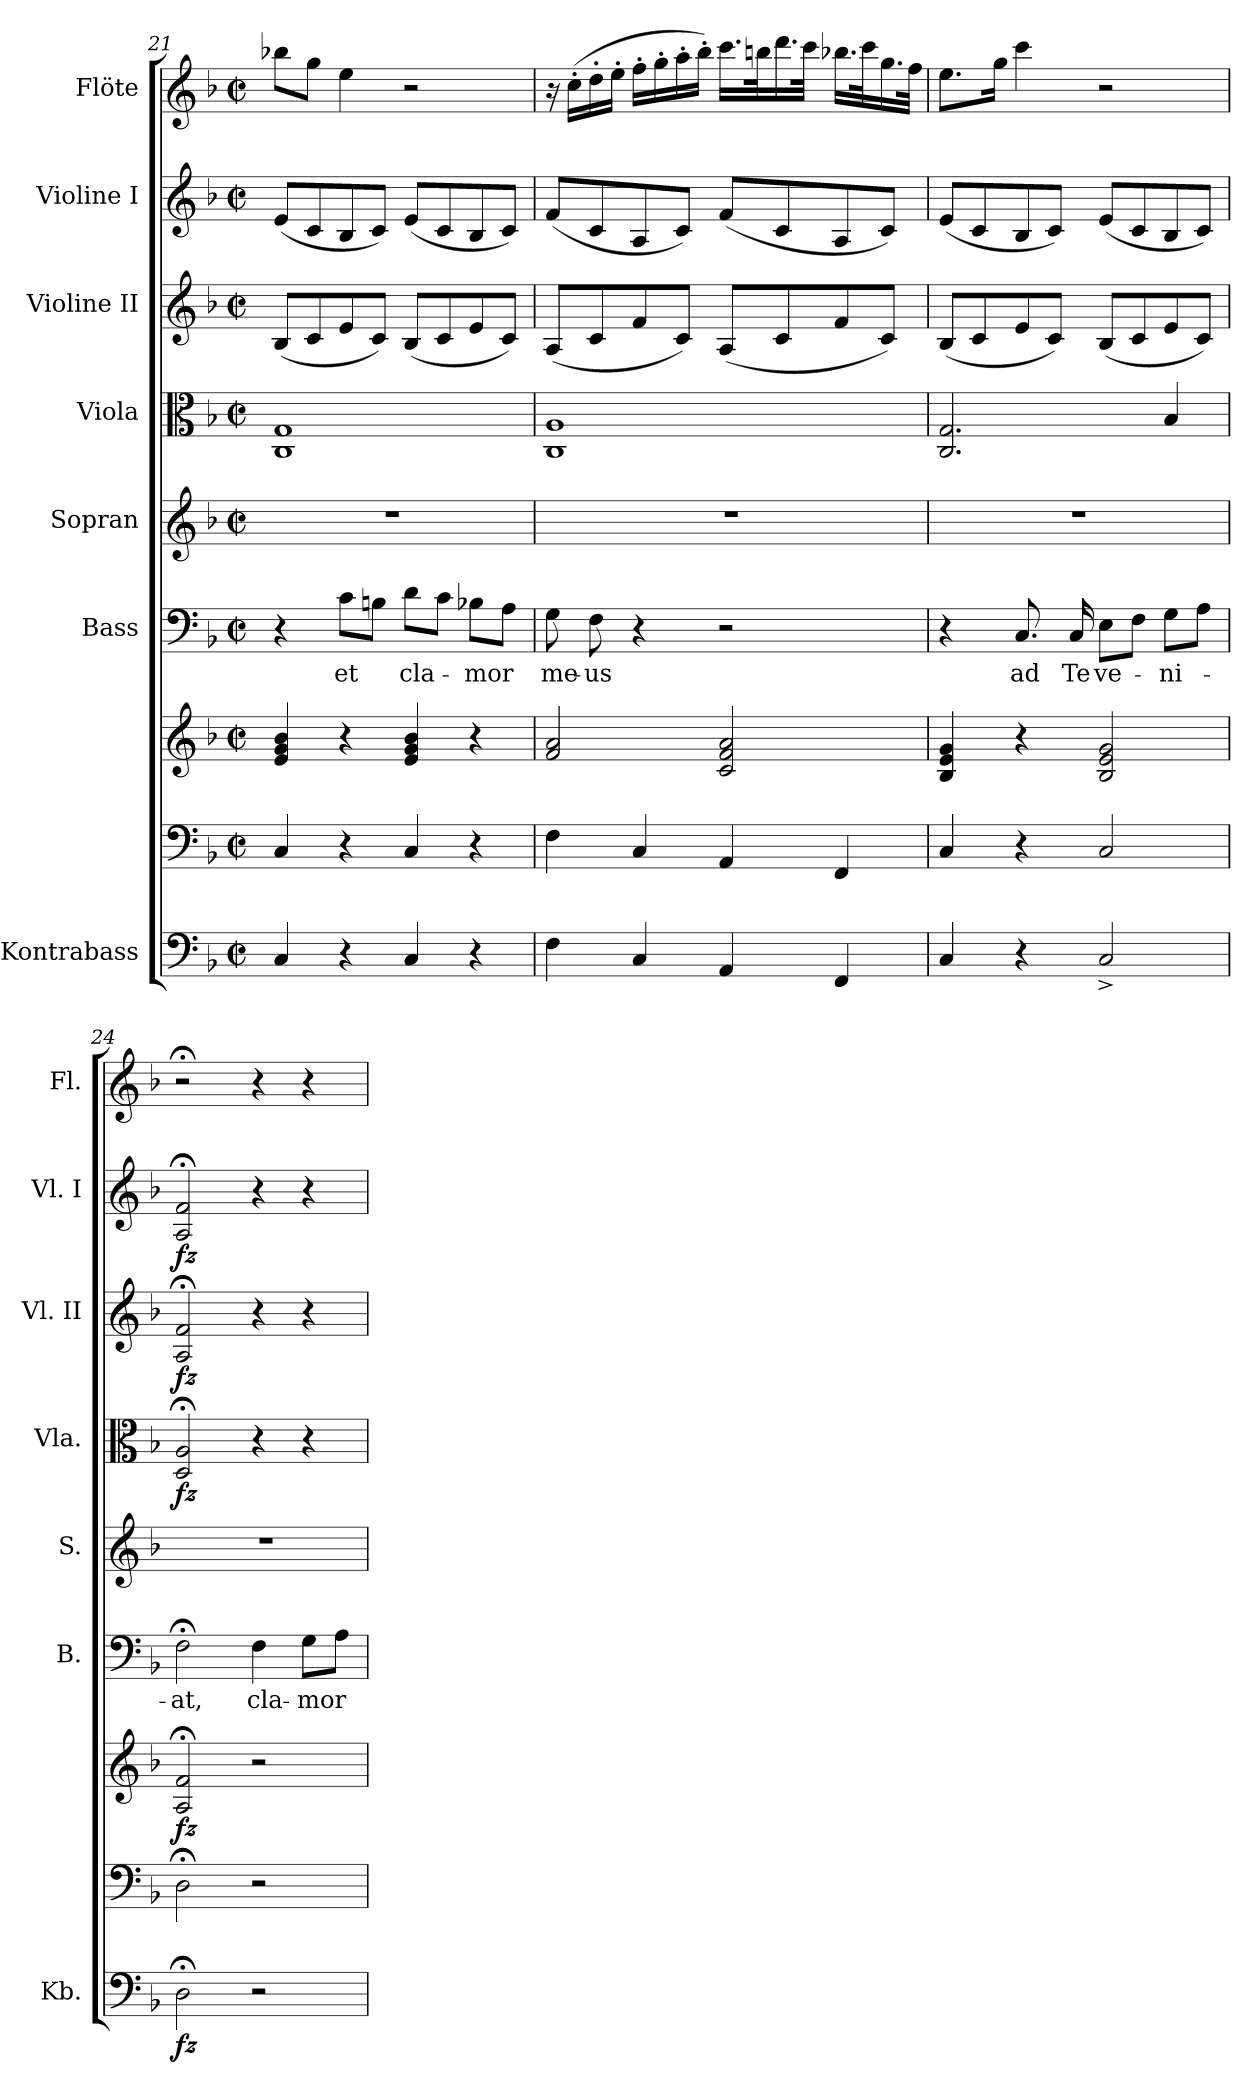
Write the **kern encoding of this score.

**kern	**dynam	**kern	**kern	**dynam	**kern	**text	**kern	**kern	**dynam	**kern	**dynam	**kern	**dynam	**kern
*part8	*part8	*part7	*part7	*part7	*part6	*part6	*part5	*part4	*part4	*part3	*part3	*part2	*part2	*part1
*staff9	*staff9	*staff8	*staff7	*staff7/8	*staff6	*staff6	*staff5	*staff4	*staff4	*staff3	*staff3	*staff2	*staff2	*staff1
*I"Kontrabass	*	*	*	*	*I"Bass	*	*I"Sopran	*I"Viola	*	*I"Violine II	*	*I"Violine I	*	*I"Flöte
*I'Kb.	*	*	*	*	*I'B.	*	*I'S.	*I'Vla.	*	*I'Vl. II	*	*I'Vl. I	*	*I'Fl.
!!LO:PB:g=z
*clefF4	*	*clefF4	*clefG2	*	*clefF4	*	*clefG2	*clefC3	*	*clefG2	*	*clefG2	*	*clefG2
*ITrd7c12	*	*	*	*	*	*	*	*	*	*	*	*	*	*
*k[b-]	*	*k[b-]	*k[b-]	*	*k[b-]	*	*k[b-]	*k[b-]	*	*k[b-]	*	*k[b-]	*	*k[b-]
*F:	*	*F:	*F:	*	*F:	*	*F:	*F:	*	*F:	*	*F:	*	*F:
*M2/2	*	*M2/2	*M2/2	*	*M2/2	*	*M2/2	*M2/2	*	*M2/2	*	*M2/2	*	*M2/2
*met(c|)	*	*met(c|)	*met(c|)	*	*met(c|)	*	*met(c|)	*met(c|)	*	*met(c|)	*	*met(c|)	*	*met(c|)
=21	=21	=21	=21	=21	=21	=21	=21	=21	=21	=21	=21	=21	=21	=21
4CC/	.	4C/	4e/ 4g/ 4b-/	.	4r	.	1r	1C 1G	.	(<8B-/L	.	(<8e/L	.	8bb-X\L
.	.	.	.	.	.	.	.	.	.	8c/	.	8c/	.	8gg\J
!	!	!	!	!	!	!LO:LY:b	!	!	!	!	!	!	!	!
4r	.	4r	4r	.	8c\L	et	.	.	.	8e/	.	8B-/	.	4ee\
.	.	.	.	.	8Bn\J	.	.	.	.	8c/J)	.	8c/J)	.	.
!	!	!	!	!	!	!LO:LY:b	!	!	!	!	!	!	!	!
4CC/	.	4C/	4e/ 4g/ 4b-/	.	8d\L	cla-	.	.	.	(<8B-/L	.	(<8e/L	.	2r
.	.	.	.	.	8c\J	.	.	.	.	8c/	.	8c/	.	.
!	!	!	!	!	!	!LO:LY:b	!	!	!	!	!	!	!	!
4r	.	4r	4r	.	8B-X\L	-mor	.	.	.	8e/	.	8B-/	.	.
.	.	.	.	.	8A\J	.	.	.	.	8c/J)	.	8c/J)	.	.
=22	=22	=22	=22	=22	=22	=22	=22	=22	=22	=22	=22	=22	=22	=22
!	!	!	!	!	!	!LO:LY:b	!	!	!	!	!	!	!	!
4FF\	.	4F\	2f/ 2a/	.	8G\	me-	1r	1C 1A	.	(<8A/L	.	(<8f/L	.	16r
.	.	.	.	.	.	.	.	.	.	.	.	.	.	(>16cc'>\LL
!	!	!	!	!	!	!LO:LY:b	!	!	!	!	!	!	!	!
.	.	.	.	.	8F\	-us	.	.	.	8c/	.	8c/	.	16dd'>\
.	.	.	.	.	.	.	.	.	.	.	.	.	.	16ee'>\JJ
4CC/	.	4C/	.	.	4r	.	.	.	.	8f/	.	8A/	.	16ff'>\LL
.	.	.	.	.	.	.	.	.	.	.	.	.	.	16gg'>\
.	.	.	.	.	.	.	.	.	.	8c/J)	.	8c/J)	.	16aa'>\
.	.	.	.	.	.	.	.	.	.	.	.	.	.	16bb-'>\JJ)
4AAA/	.	4AA/	2c/ 2f/ 2a/	.	2r	.	.	.	.	(<8A/L	.	(<8f/L	.	16.ccc\LL
.	.	.	.	.	.	.	.	.	.	.	.	.	.	32bbn\k
.	.	.	.	.	.	.	.	.	.	8c/	.	8c/	.	16.ddd\
.	.	.	.	.	.	.	.	.	.	.	.	.	.	32ccc\JJk
4FFF/	.	4FF/	.	.	.	.	.	.	.	8f/	.	8A/	.	16.bb-X\LL
.	.	.	.	.	.	.	.	.	.	.	.	.	.	32ccc\k
.	.	.	.	.	.	.	.	.	.	8c/J)	.	8c/J)	.	16.gg\
.	.	.	.	.	.	.	.	.	.	.	.	.	.	32ff\JJk
=23	=23	=23	=23	=23	=23	=23	=23	=23	=23	=23	=23	=23	=23	=23
4CC/	.	4C/	4B-/ 4e/ 4g/	.	4r	.	1r	2.C/ 2.G/	.	(<8B-/L	.	(<8e/L	.	8.ee\L
.	.	.	.	.	.	.	.	.	.	8c/	.	8c/	.	.
.	.	.	.	.	.	.	.	.	.	.	.	.	.	16gg\Jk
!	!	!	!	!	!	!LO:LY:b	!	!	!	!	!	!	!	!
4r	.	4r	4r	.	8.C/	ad	.	.	.	8e/	.	8B-/	.	4ccc\
.	.	.	.	.	.	.	.	.	.	8c/J)	.	8c/J)	.	.
!	!	!	!	!	!	!LO:LY:b	!	!	!	!	!	!	!	!
.	.	.	.	.	16C/	Te	.	.	.	.	.	.	.	.
!	!	!	!	!	!	!LO:LY:b	!	!	!	!	!	!	!	!
2CC^</	.	2C/	2B-/ 2e/ 2g/	.	8E\L	ve-	.	.	.	(<8B-/L	.	(<8e/L	.	2r
.	.	.	.	.	8F\J	.	.	.	.	8c/	.	8c/	.	.
!	!	!	!	!	!	!LO:LY:b	!	!	!	!	!	!	!	!
.	.	.	.	.	8G\L	-ni-	.	4B-/	.	8e/	.	8B-/	.	.
.	.	.	.	.	8A\J	.	.	.	.	8c/J)	.	8c/J)	.	.
=24	=24	=24	=24	=24	=24	=24	=24	=24	=24	=24	=24	=24	=24	=24
!	!LO:DY:b	!	!	!LO:DY:b	!	!LO:LY:b	!	!	!LO:DY:b	!	!LO:DY:b	!	!LO:DY:b	!
2DD;<\	fz	2D;<\	2A/;< 2f/;<	fz	2F;<\	-at,	1r	2D/;< 2A/;<	fz	2A/;< 2f/;<	fz	2A/;< 2f/;<	fz	2r;<
!	!	!	!	!	!	!LO:LY:b	!	!	!	!	!	!	!	!
2r	.	2r	2r	.	4F\	cla-	.	4r	.	4r	.	4r	.	4r
!	!	!	!	!	!	!LO:LY:b	!	!	!	!	!	!	!	!
.	.	.	.	.	8G\L	-mor	.	4r	.	4r	.	4r	.	4r
.	.	.	.	.	8A\J	.	.	.	.	.	.	.	.	.
=	=	=	=	=	=	=	=	=	=	=	=	=	=	=
*-	*-	*-	*-	*-	*-	*-	*-	*-	*-	*-	*-	*-	*-	*-
